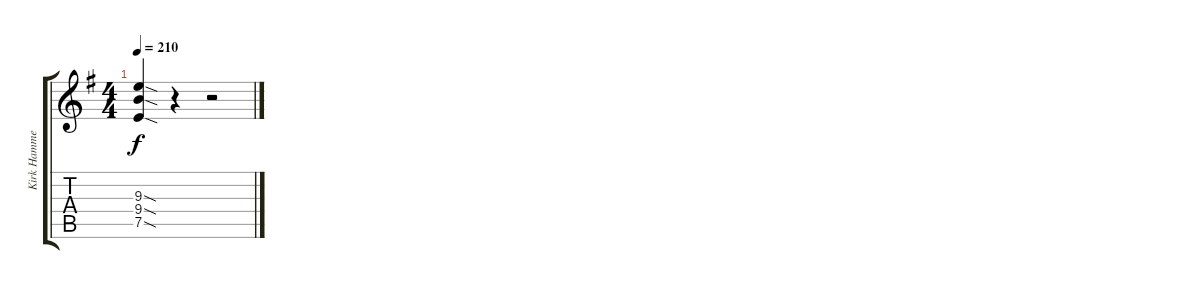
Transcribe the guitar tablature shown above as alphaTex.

\track ("Kirk Hammett" "Kirk Hamme") {instrument distortionguitar}
\staff {score tabs}
\tuning (E4 B3 G3 D3 A2 E2) {hide}
\ts (4 4)
\tempo 210
\clef g2
\ks g
(9.3{sod} 9.4{sod} 7.5{sod}).4{dy f} r.4 r.2
